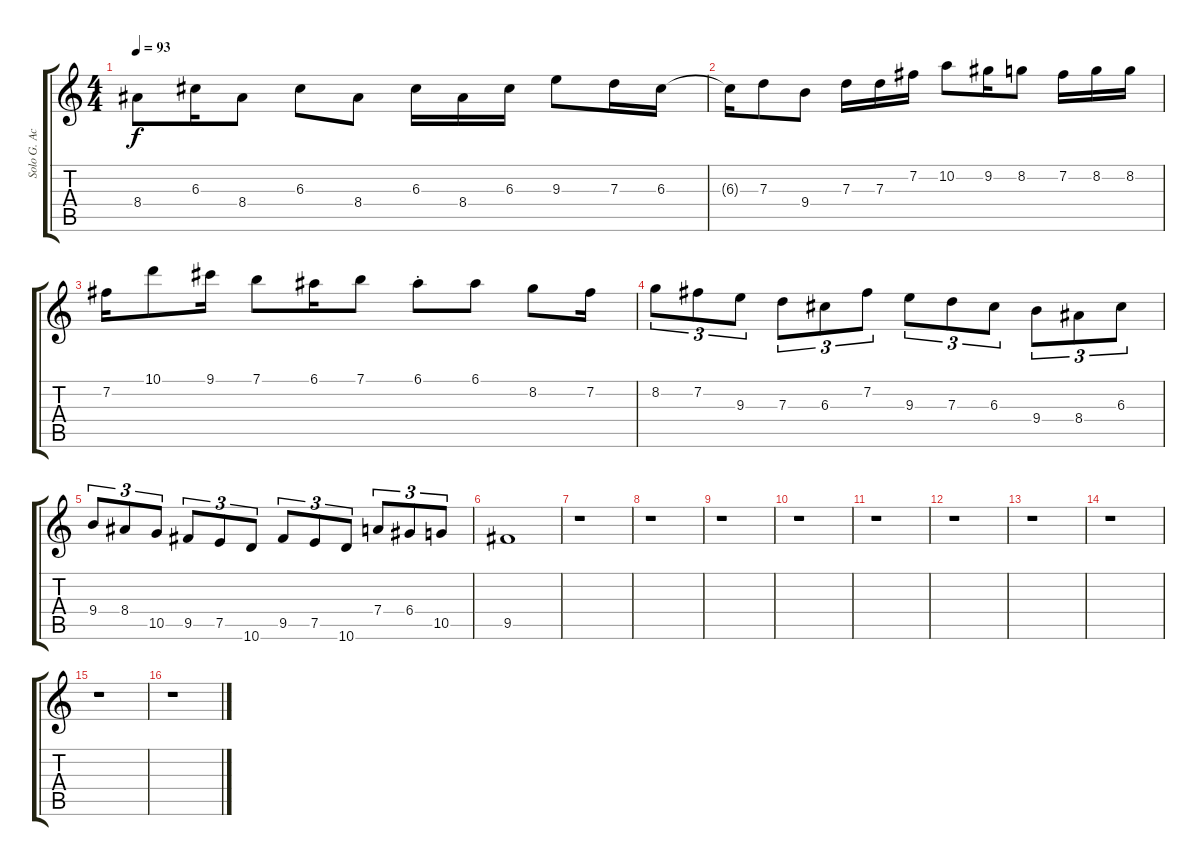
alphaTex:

\track ("Solo G. Acústica" "Solo G. Ac") {instrument acousticguitarsteel}
\staff {score tabs}
\tuning (E4 B3 G3 D3 A2 E2) {hide}
\ts (4 4)
\tempo 93
\clef g2
\ks c
8.4.8{dy f} 6.3.16 8.4.8 6.3.8 8.4.8 6.3.16 8.4.16 6.3.16 9.3.8 7.3.16 6.3.16 |
6.3{t}.16 7.3.8 9.4.8 7.3.16 7.3.16 7.2.16 10.2.8 9.2.16 8.2.8 7.2.16 8.2.16 8.2.16 |
7.2.16 10.1.8 9.1.16 7.1.8 6.1.16 7.1.8 6.1{st}.8 6.1.8 8.2.8 7.2.16 |
8.2.8{tu (3 2)} 7.2.8{tu (3 2)} 9.3.8{tu (3 2)} 7.3.8{tu (3 2)} 6.3.8{tu (3 2)} 7.2.8{tu (3 2)} 9.3.8{tu (3 2)} 7.3.8{tu (3 2)} 6.3.8{tu (3 2)} 9.4.8{tu (3 2)} 8.4.8{tu (3 2)} 6.3.8{tu (3 2)} |
9.4.8{tu (3 2)} 8.4.8{tu (3 2)} 10.5.8{tu (3 2)} 9.5.8{tu (3 2)} 7.5.8{tu (3 2)} 10.6.8{tu (3 2)} 9.5.8{tu (3 2)} 7.5.8{tu (3 2)} 10.6.8{tu (3 2)} 7.4.8{tu (3 2)} 6.4.8{tu (3 2)} 10.5.8{tu (3 2)} |
9.5.1 |
r.1 |
r.1 |
r.1 |
r.1 |
r.1 |
r.1 |
r.1 |
r.1 |
r.1 |
r.1
